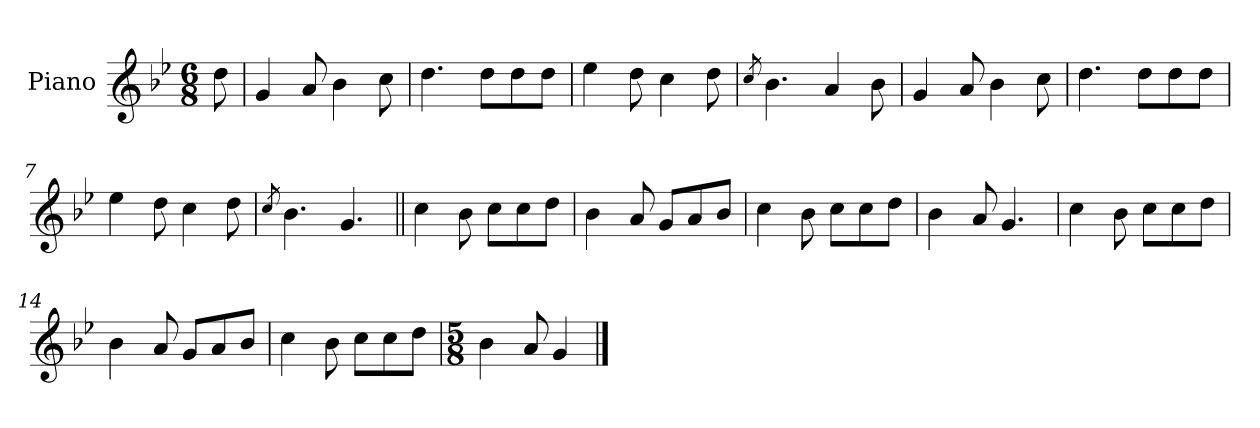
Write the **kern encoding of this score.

**kern
*part1
*staff1
*I"Piano
*I'Pno.
*clefG2
*k[b-e-]
*M6/8
=
8dd\
=1
4g/
8a/
4b-\
8cc\
=2
4.dd\
8dd\L
8dd\
8dd\J
=3
4ee-\
8dd\
4cc\
8dd\
=4
8qcc/
4.b-\
4a/
8b-\
=5
4g/
8a/
4b-\
8cc\
=6
4.dd\
8dd\L
8dd\
8dd\J
=7
4ee-\
8dd\
4cc\
8dd\
=8
8qcc/
4.b-\
4.g/
!!LO:LB:g=z
=9||
4cc\
8b-\
8cc\L
8cc\
8dd\J
=10
4b-\
8a/
8g/L
8a/
8b-/J
=11
4cc\
8b-\
8cc\L
8cc\
8dd\J
=12
4b-\
8a/
4.g/
=13
4cc\
8b-\
8cc\L
8cc\
8dd\J
=14
4b-\
8a/
8g/L
8a/
8b-/J
=15
4cc\
8b-\
8cc\L
8cc\
8dd\J
!!LO:LB:g=z
=16
*M5/8
4b-\
8a/
4g/
==
*-
